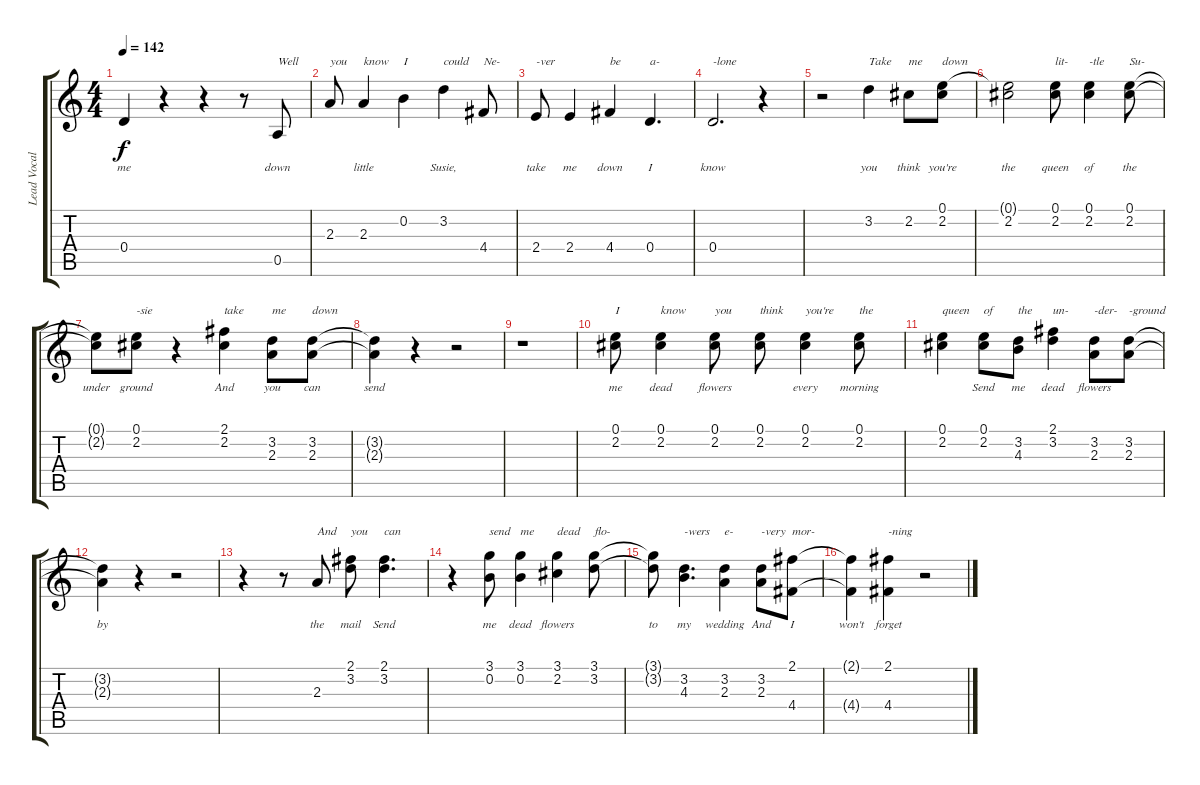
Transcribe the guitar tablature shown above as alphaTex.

\track ("Lead Vocal" "Lead Vocal") {instrument voiceoohs}
\staff {score tabs}
\tuning (E5 B4 G4 D4 A3 E3) {hide}
\ts (4 4)
\tempo 142
\clef g2
\ks c
0.4{t}.4{lyrics (0 "me") lyrics (1 "") lyrics (2 "") lyrics (3 "") lyrics (4 "") dy f} r.4 r.4 r.8 0.5.8{txt "Well" lyrics (0 "down") lyrics (1 "") lyrics (2 "") lyrics (3 "") lyrics (4 "")} |
2.3.8{txt "you" lyrics (0 "") lyrics (1 "") lyrics (2 "") lyrics (3 "") lyrics (4 "")} 2.3.4{txt "know" lyrics (0 "little") lyrics (1 "") lyrics (2 "") lyrics (3 "") lyrics (4 "")} 0.2.4{txt "I" lyrics (0 "") lyrics (1 "") lyrics (2 "") lyrics (3 "") lyrics (4 "")} 3.2.4{txt "could" lyrics (0 "Susie,") lyrics (1 "") lyrics (2 "") lyrics (3 "") lyrics (4 "")} 4.4.8{txt "Ne-" lyrics (0 "") lyrics (1 "") lyrics (2 "") lyrics (3 "") lyrics (4 "")} |
2.4.8{txt "-ver" lyrics (0 "take") lyrics (1 "") lyrics (2 "") lyrics (3 "") lyrics (4 "")} 2.4.4{lyrics (0 "me") lyrics (1 "") lyrics (2 "") lyrics (3 "") lyrics (4 "")} 4.4.4{txt "be" lyrics (0 "down") lyrics (1 "") lyrics (2 "") lyrics (3 "") lyrics (4 "")} 0.4.4{d txt "a-" lyrics (0 "I") lyrics (1 "") lyrics (2 "") lyrics (3 "") lyrics (4 "")} |
0.4.2{d txt "-lone" lyrics (0 "know") lyrics (1 "") lyrics (2 "") lyrics (3 "") lyrics (4 "")} r.4 |
r.2 3.2.4{txt "Take" lyrics (0 "you") lyrics (1 "") lyrics (2 "") lyrics (3 "") lyrics (4 "")} 2.2.8{txt "me" lyrics (0 "think") lyrics (1 "") lyrics (2 "") lyrics (3 "") lyrics (4 "")} (0.1 2.2).8{txt "down" lyrics (0 "you're") lyrics (1 "") lyrics (2 "") lyrics (3 "") lyrics (4 "")} |
(0.1{t} 2.2).2{lyrics (0 "the") lyrics (1 "") lyrics (2 "") lyrics (3 "") lyrics (4 "")} (0.1 2.2).8{txt "lit-" lyrics (0 "queen") lyrics (1 "") lyrics (2 "") lyrics (3 "") lyrics (4 "")} (0.1 2.2).4{txt "-tle" lyrics (0 "of") lyrics (1 "") lyrics (2 "") lyrics (3 "") lyrics (4 "")} (0.1 2.2).8{txt "Su-" lyrics (0 "the") lyrics (1 "") lyrics (2 "") lyrics (3 "") lyrics (4 "")} |
(0.1{t} 2.2{t}).8{lyrics (0 "under") lyrics (1 "") lyrics (2 "") lyrics (3 "") lyrics (4 "")} (0.1 2.2).8{txt "-sie" lyrics (0 "ground") lyrics (1 "") lyrics (2 "") lyrics (3 "") lyrics (4 "")} r.4 (2.1 2.2).4{txt "take" lyrics (0 "And") lyrics (1 "") lyrics (2 "") lyrics (3 "") lyrics (4 "")} (3.2 2.3).8{txt "me" lyrics (0 "you") lyrics (1 "") lyrics (2 "") lyrics (3 "") lyrics (4 "")} (3.2 2.3).8{txt "down" lyrics (0 "can") lyrics (1 "") lyrics (2 "") lyrics (3 "") lyrics (4 "")} |
(3.2{t} 2.3{t}).4{lyrics (0 "send") lyrics (1 "") lyrics (2 "") lyrics (3 "") lyrics (4 "")} r.4 r.2 |
r.1 |
(0.1 2.2).8{txt "I" lyrics (0 "me") lyrics (1 "") lyrics (2 "") lyrics (3 "") lyrics (4 "")} (0.1 2.2).4{txt "know" lyrics (0 "dead") lyrics (1 "") lyrics (2 "") lyrics (3 "") lyrics (4 "")} (0.1 2.2).8{txt "you" lyrics (0 "flowers") lyrics (1 "") lyrics (2 "") lyrics (3 "") lyrics (4 "")} (0.1 2.2).8{txt "think" lyrics (0 "") lyrics (1 "") lyrics (2 "") lyrics (3 "") lyrics (4 "")} (0.1 2.2).4{txt "you're" lyrics (0 "every") lyrics (1 "") lyrics (2 "") lyrics (3 "") lyrics (4 "")} (0.1 2.2).8{txt "the" lyrics (0 "morning") lyrics (1 "") lyrics (2 "") lyrics (3 "") lyrics (4 "")} |
(0.1 2.2).4{txt "queen" lyrics (0 "") lyrics (1 "") lyrics (2 "") lyrics (3 "") lyrics (4 "")} (0.1 2.2).8{txt "of" lyrics (0 "Send") lyrics (1 "") lyrics (2 "") lyrics (3 "") lyrics (4 "")} (3.2 4.3).8{txt "the" lyrics (0 "me") lyrics (1 "") lyrics (2 "") lyrics (3 "") lyrics (4 "")} (2.1 3.2).4{txt "un-" lyrics (0 "dead") lyrics (1 "") lyrics (2 "") lyrics (3 "") lyrics (4 "")} (3.2 2.3).8{txt "-der-" lyrics (0 "flowers") lyrics (1 "") lyrics (2 "") lyrics (3 "") lyrics (4 "")} (3.2 2.3).8{txt "-ground" lyrics (0 "") lyrics (1 "") lyrics (2 "") lyrics (3 "") lyrics (4 "")} |
(3.2{t} 2.3{t}).4{lyrics (0 "by") lyrics (1 "") lyrics (2 "") lyrics (3 "") lyrics (4 "")} r.4 r.2 |
r.4 r.8 2.3.8{txt "And" lyrics (0 "the") lyrics (1 "") lyrics (2 "") lyrics (3 "") lyrics (4 "")} (2.1 3.2).8{txt "you" lyrics (0 "mail") lyrics (1 "") lyrics (2 "") lyrics (3 "") lyrics (4 "")} (2.1 3.2).4{d txt "can" lyrics (0 "Send") lyrics (1 "") lyrics (2 "") lyrics (3 "") lyrics (4 "")} |
r.4 (3.1 0.2).8{txt "send" lyrics (0 "me") lyrics (1 "") lyrics (2 "") lyrics (3 "") lyrics (4 "")} (3.1 0.2).4{txt "me" lyrics (0 "dead") lyrics (1 "") lyrics (2 "") lyrics (3 "") lyrics (4 "")} (3.1 2.2).4{txt "dead" lyrics (0 "flowers") lyrics (1 "") lyrics (2 "") lyrics (3 "") lyrics (4 "")} (3.1 3.2).8{txt "flo-" lyrics (0 "") lyrics (1 "") lyrics (2 "") lyrics (3 "") lyrics (4 "")} |
(3.1{t} 3.2{t}).8{lyrics (0 "to") lyrics (1 "") lyrics (2 "") lyrics (3 "") lyrics (4 "")} (3.2 4.3).4{d txt "-wers" lyrics (0 "my") lyrics (1 "") lyrics (2 "") lyrics (3 "") lyrics (4 "")} (3.2 2.3).4{txt "e-" lyrics (0 "wedding") lyrics (1 "") lyrics (2 "") lyrics (3 "") lyrics (4 "")} (3.2 2.3).8{txt "-very" lyrics (0 "And") lyrics (1 "") lyrics (2 "") lyrics (3 "") lyrics (4 "")} (2.1 4.4).8{txt "mor-" lyrics (0 "I") lyrics (1 "") lyrics (2 "") lyrics (3 "") lyrics (4 "")} |
(2.1{t} 4.4{t}).4{lyrics (0 "won't") lyrics (1 "") lyrics (2 "") lyrics (3 "") lyrics (4 "")} (2.1 4.4).4{txt "-ning" lyrics (0 "forget") lyrics (1 "") lyrics (2 "") lyrics (3 "") lyrics (4 "")} r.2
